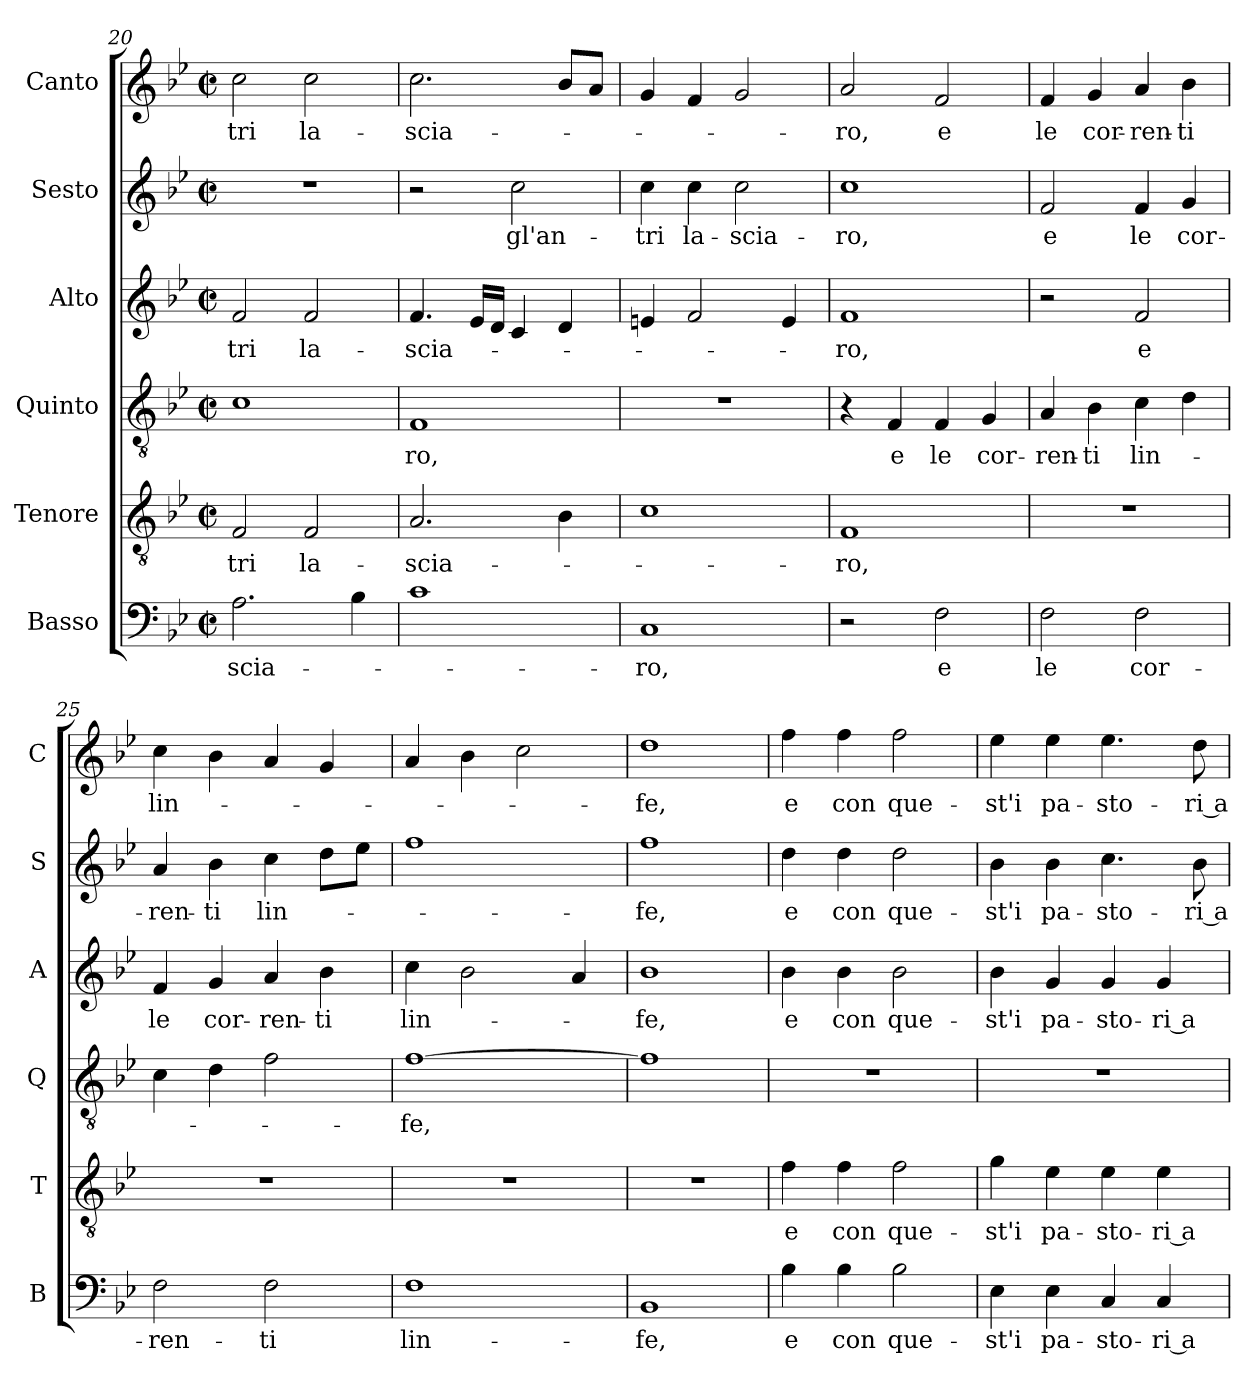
**kern	**text	**kern	**text	**kern	**text	**kern	**text	**kern	**text	**kern	**text
*part6	*part6	*part5	*part5	*part4	*part4	*part3	*part3	*part2	*part2	*part1	*part1
*staff6	*staff6	*staff5	*staff5	*staff4	*staff4	*staff3	*staff3	*staff2	*staff2	*staff1	*staff1
*I"Basso	*	*I"Tenore	*	*I"Quinto	*	*I"Alto	*	*I"Sesto	*	*I"Canto	*
*I'B	*	*I'T	*	*I'Q	*	*I'A	*	*I'S	*	*I'C	*
*clefF4	*	*clefGv2	*	*clefGv2	*	*clefG2	*	*clefG2	*	*clefG2	*
*k[b-e-]	*	*k[b-e-]	*	*k[b-e-]	*	*k[b-e-]	*	*k[b-e-]	*	*k[b-e-]	*
*B-:	*	*B-:	*	*B-:	*	*B-:	*	*B-:	*	*B-:	*
*M2/2	*	*M2/2	*	*M2/2	*	*M2/2	*	*M2/2	*	*M2/2	*
*met(c|)	*	*met(c|)	*	*met(c|)	*	*met(c|)	*	*met(c|)	*	*met(c|)	*
=20	=20	=20	=20	=20	=20	=20	=20	=20	=20	=20	=20
!	!LO:LY:b	!	!LO:LY:b	!	!	!	!LO:LY:b	!	!	!	!LO:LY:b
2.A\	-scia-	2F/	-tri	1c	.	2f/	-tri	1r	.	2cc\	-tri
!	!	!	!LO:LY:b	!	!	!	!LO:LY:b	!	!	!	!LO:LY:b
.	.	2F/	la-	.	.	2f/	la-	.	.	2cc\	la-
4B-\	.	.	.	.	.	.	.	.	.	.	.
=21	=21	=21	=21	=21	=21	=21	=21	=21	=21	=21	=21
!	!	!	!LO:LY:b	!	!LO:LY:b	!	!LO:LY:b	!	!	!	!LO:LY:b
1c	.	2.A/	-scia-	1F	-ro,	4.f/	-scia-	2r	.	2.cc\	-scia-
.	.	.	.	.	.	16e-/LL	.	.	.	.	.
.	.	.	.	.	.	16d/JJ	.	.	.	.	.
!	!	!	!	!	!	!	!	!	!LO:LY:b	!	!
.	.	.	.	.	.	4c/	.	2cc\	gl'an-	.	.
.	.	4B-\	.	.	.	4d/	.	.	.	8b-/L	.
.	.	.	.	.	.	.	.	.	.	8a/J	.
=22	=22	=22	=22	=22	=22	=22	=22	=22	=22	=22	=22
!	!LO:LY:b	!	!	!	!	!	!	!	!LO:LY:b	!	!
1C	-ro,	1c	.	1r	.	4en/	.	4cc\	-tri	4g/	.
!	!	!	!	!	!	!	!	!	!LO:LY:b	!	!
.	.	.	.	.	.	2f/	.	4cc\	la-	4f/	.
!	!	!	!	!	!	!	!	!	!LO:LY:b	!	!
.	.	.	.	.	.	.	.	2cc\	-scia-	2g/	.
.	.	.	.	.	.	4e/	.	.	.	.	.
=23	=23	=23	=23	=23	=23	=23	=23	=23	=23	=23	=23
!	!	!	!LO:LY:b	!	!	!	!LO:LY:b	!	!LO:LY:b	!	!LO:LY:b
2r	.	1F	-ro,	4r	.	1f	-ro,	1cc	-ro,	2a/	-ro,
!	!	!	!	!	!LO:LY:b	!	!	!	!	!	!
.	.	.	.	4F/	e	.	.	.	.	.	.
!	!LO:LY:b	!	!	!	!LO:LY:b	!	!	!	!	!	!LO:LY:b
2F\	e	.	.	4F/	le	.	.	.	.	2f/	e
!	!	!	!	!	!LO:LY:b	!	!	!	!	!	!
.	.	.	.	4G/	cor-	.	.	.	.	.	.
=24	=24	=24	=24	=24	=24	=24	=24	=24	=24	=24	=24
!	!LO:LY:b	!	!	!	!LO:LY:b	!	!	!	!LO:LY:b	!	!LO:LY:b
2F\	le	1r	.	4A/	-ren-	2r	.	2f/	e	4f/	le
!	!	!	!	!	!LO:LY:b	!	!	!	!	!	!LO:LY:b
.	.	.	.	4B-\	-ti	.	.	.	.	4g/	cor-
!	!LO:LY:b	!	!	!	!LO:LY:b	!	!LO:LY:b	!	!LO:LY:b	!	!LO:LY:b
2F\	cor-	.	.	4c\	lin-	2f/	e	4f/	le	4a/	-ren-
!	!	!	!	!	!	!	!	!	!LO:LY:b	!	!LO:LY:b
.	.	.	.	4d\	.	.	.	4g/	cor-	4b-\	-ti
=25	=25	=25	=25	=25	=25	=25	=25	=25	=25	=25	=25
!	!LO:LY:b	!	!	!	!	!	!LO:LY:b	!	!LO:LY:b	!	!LO:LY:b
2F\	-ren-	1r	.	4c\	.	4f/	le	4a/	-ren-	4cc\	lin-
!	!	!	!	!	!	!	!LO:LY:b	!	!LO:LY:b	!	!
.	.	.	.	4d\	.	4g/	cor-	4b-\	-ti	4b-\	.
!	!LO:LY:b	!	!	!	!	!	!LO:LY:b	!	!LO:LY:b	!	!
2F\	-ti	.	.	2f\	.	4a/	-ren-	4cc\	lin-	4a/	.
!	!	!	!	!	!	!	!LO:LY:b	!	!	!	!
.	.	.	.	.	.	4b-\	-ti	8dd\L	.	4g/	.
.	.	.	.	.	.	.	.	8ee-\J	.	.	.
!!LO:LB:g=z
=26	=26	=26	=26	=26	=26	=26	=26	=26	=26	=26	=26
!	!LO:LY:b	!	!	!	!LO:LY:b	!	!LO:LY:b	!	!	!	!
1F	lin-	1r	.	[1f	-fe,	4cc\	lin-	1ff	.	4a/	.
.	.	.	.	.	.	2b-\	.	.	.	4b-\	.
.	.	.	.	.	.	.	.	.	.	2cc\	.
.	.	.	.	.	.	4a/	.	.	.	.	.
=27	=27	=27	=27	=27	=27	=27	=27	=27	=27	=27	=27
!	!LO:LY:b	!	!	!	!	!	!LO:LY:b	!	!LO:LY:b	!	!LO:LY:b
1BB-	-fe,	1r	.	1f]	.	1b-	-fe,	1ff	-fe,	1dd	-fe,
=28	=28	=28	=28	=28	=28	=28	=28	=28	=28	=28	=28
!	!LO:LY:b	!	!LO:LY:b	!	!	!	!LO:LY:b	!	!LO:LY:b	!	!LO:LY:b
4B-\	e	4f\	e	1r	.	4b-\	e	4dd\	e	4ff\	e
!	!LO:LY:b	!	!LO:LY:b	!	!	!	!LO:LY:b	!	!LO:LY:b	!	!LO:LY:b
4B-\	con	4f\	con	.	.	4b-\	con	4dd\	con	4ff\	con
!	!LO:LY:b	!	!LO:LY:b	!	!	!	!LO:LY:b	!	!LO:LY:b	!	!LO:LY:b
2B-\	que-	2f\	que-	.	.	2b-\	que-	2dd\	que-	2ff\	que-
=29	=29	=29	=29	=29	=29	=29	=29	=29	=29	=29	=29
!	!LO:LY:b	!	!LO:LY:b	!	!	!	!LO:LY:b	!	!LO:LY:b	!	!LO:LY:b
4E-\	-st'i	4g\	-st'i	1r	.	4b-\	-st'i	4b-\	-st'i	4ee-\	-st'i
!	!LO:LY:b	!	!LO:LY:b	!	!	!	!LO:LY:b	!	!LO:LY:b	!	!LO:LY:b
4E-\	pa-	4e-\	pa-	.	.	4g/	pa-	4b-\	pa-	4ee-\	pa-
!	!LO:LY:b	!	!LO:LY:b	!	!	!	!LO:LY:b	!	!LO:LY:b	!	!LO:LY:b
4C/	-sto-	4e-\	-sto-	.	.	4g/	-sto-	4.cc\	-sto-	4.ee-\	-sto-
!	!LO:LY:b	!	!LO:LY:b	!	!	!	!LO:LY:b	!	!	!	!
4C/	-ri a	4e-\	-ri a	.	.	4g/	-ri a	.	.	.	.
!	!	!	!	!	!	!	!	!	!LO:LY:b	!	!LO:LY:b
.	.	.	.	.	.	.	.	8b-\	-ri a	8dd\	-ri a
=	=	=	=	=	=	=	=	=	=	=	=
*-	*-	*-	*-	*-	*-	*-	*-	*-	*-	*-	*-
